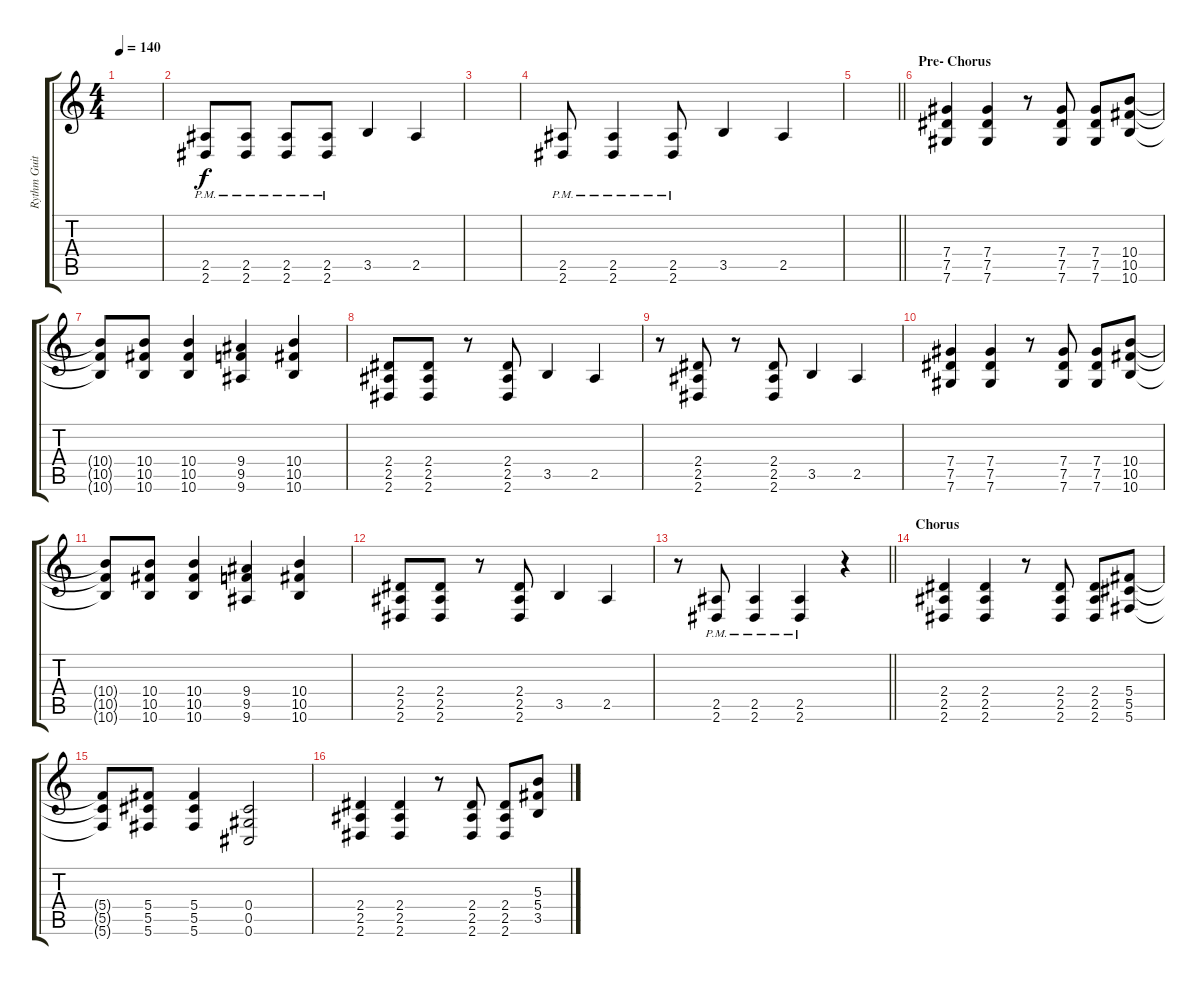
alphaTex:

\track ("Rythm Guitar" "Rythm Guit") {instrument distortionguitar bank 1}
\staff {score tabs}
\tuning (Eb4 Bb3 Gb3 Db3 Ab2 Db2) {hide}
\ts (4 4)
\tempo 140
\clef g2
\ks c
|
(2.5{pm} 2.6{pm}).8 (2.5{pm} 2.6{pm}).8 (2.5{pm} 2.6{pm}).8 (2.5{pm} 2.6{pm}).8 3.5.4 2.5.4 |
|
(2.5{pm} 2.6{pm}).8 (2.5{pm} 2.6{pm}).4 (2.5{pm} 2.6{pm}).8 3.5.4 2.5.4 |
\barLineRight lightlight
|
\section ("" "Pre- Chorus")
(7.4 7.5 7.6).4 (7.4 7.5 7.6).4 r.8 (7.4 7.5 7.6).8 (7.4 7.5 7.6).8 (10.4 10.5 10.6).8 |
(10.4{t} 10.5{t} 10.6{t}).8 (10.4 10.5 10.6).8 (10.4 10.5 10.6).4 (9.4 9.5 9.6).4 (10.4 10.5 10.6).4 |
(2.4 2.5 2.6).8 (2.4 2.5 2.6).8 r.8 (2.4 2.5 2.6).8 3.5.4 2.5.4 |
r.8 (2.4 2.5 2.6).8 r.8 (2.4 2.5 2.6).8 3.5.4 2.5.4 |
(7.4 7.5 7.6).4 (7.4 7.5 7.6).4 r.8 (7.4 7.5 7.6).8 (7.4 7.5 7.6).8 (10.4 10.5 10.6).8 |
(10.4{t} 10.5{t} 10.6{t}).8 (10.4 10.5 10.6).8 (10.4 10.5 10.6).4 (9.4 9.5 9.6).4 (10.4 10.5 10.6).4 |
(2.4 2.5 2.6).8 (2.4 2.5 2.6).8 r.8 (2.4 2.5 2.6).8 3.5.4 2.5.4 |
\barLineRight lightlight
r.8 (2.5{pm} 2.6{pm}).8 (2.5{pm} 2.6{pm}).4 (2.5{pm} 2.6{pm}).4 r.4 |
\section ("" "Chorus")
(2.4 2.5 2.6).4 (2.4 2.5 2.6).4 r.8 (2.4 2.5 2.6).8 (2.4 2.5 2.6).8 (5.4 5.5 5.6).8 |
(5.4{t} 5.5{t} 5.6{t}).8 (5.4 5.5 5.6).8 (5.4 5.5 5.6).4 (0.4 0.5 0.6).2 |
(2.4 2.5 2.6).4 (2.4 2.5 2.6).4 r.8 (2.4 2.5 2.6).8 (2.4 2.5 2.6).8 (5.3 5.4 3.5).8
